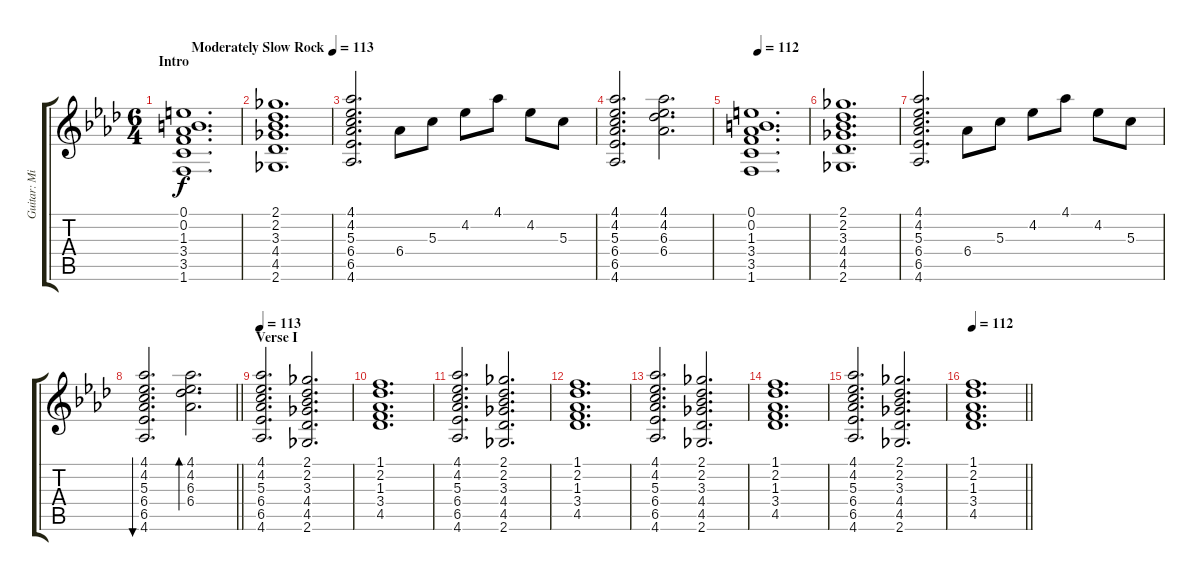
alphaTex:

\track ("Guitar: Mick" "Guitar: Mi") {instrument acousticguitarnylon}
\staff {score tabs}
\tuning (E4 B3 G3 D3 A2 E2) {hide}
\ts (6 4)
\section ("" "Intro")
\tempo (113 "Moderately Slow Rock")
\tempo 110
\tempo (113 "Moderately Slow Rock")
\clef g2
\ks ab
(0.1 0.2 1.3 3.4 3.5 1.6).1{d dy f instrument acousticguitarnylon} |
(2.1 2.2 3.3 4.4 4.5 2.6).1{d} |
(4.1 4.2 5.3 6.4 6.5 4.6).2{d} 6.4.8 5.3.8 4.2.8 4.1.8 4.2.8 5.3.8 |
(4.1 4.2 5.3 6.4 6.5 4.6).2{d} (4.1 4.2 6.3 6.4).2{d} |
\tempo 112
(0.1 0.2 1.3 3.4 3.5 1.6).1{d} |
(2.1 2.2 3.3 4.4 4.5 2.6).1{d} |
(4.1 4.2 5.3 6.4 6.5 4.6).2{d} 6.4.8 5.3.8 4.2.8 4.1.8 4.2.8 5.3.8 |
\barLineRight lightlight
(4.1 4.2 5.3 6.4 6.5 4.6).2{d bu 60} (4.1 4.2 6.3 6.4).2{d bd 60} |
\section ("" "Verse I")
\tempo 113
(4.1 4.2 5.3 6.4 6.5 4.6).2{d} (2.1 2.2 3.3 4.4 4.5 2.6).2{d} |
(1.1 2.2 1.3 3.4 4.5).1{d} |
(4.1 4.2 5.3 6.4 6.5 4.6).2{d} (2.1 2.2 3.3 4.4 4.5 2.6).2{d} |
(1.1 2.2 1.3 3.4 4.5).1{d} |
(4.1 4.2 5.3 6.4 6.5 4.6).2{d} (2.1 2.2 3.3 4.4 4.5 2.6).2{d} |
(1.1 2.2 1.3 3.4 4.5).1{d} |
(4.1 4.2 5.3 6.4 6.5 4.6).2{d} (2.1 2.2 3.3 4.4 4.5 2.6).2{d} |
\tempo 112
\barLineRight lightlight
(1.1 2.2 1.3 3.4 4.5).1{d}
